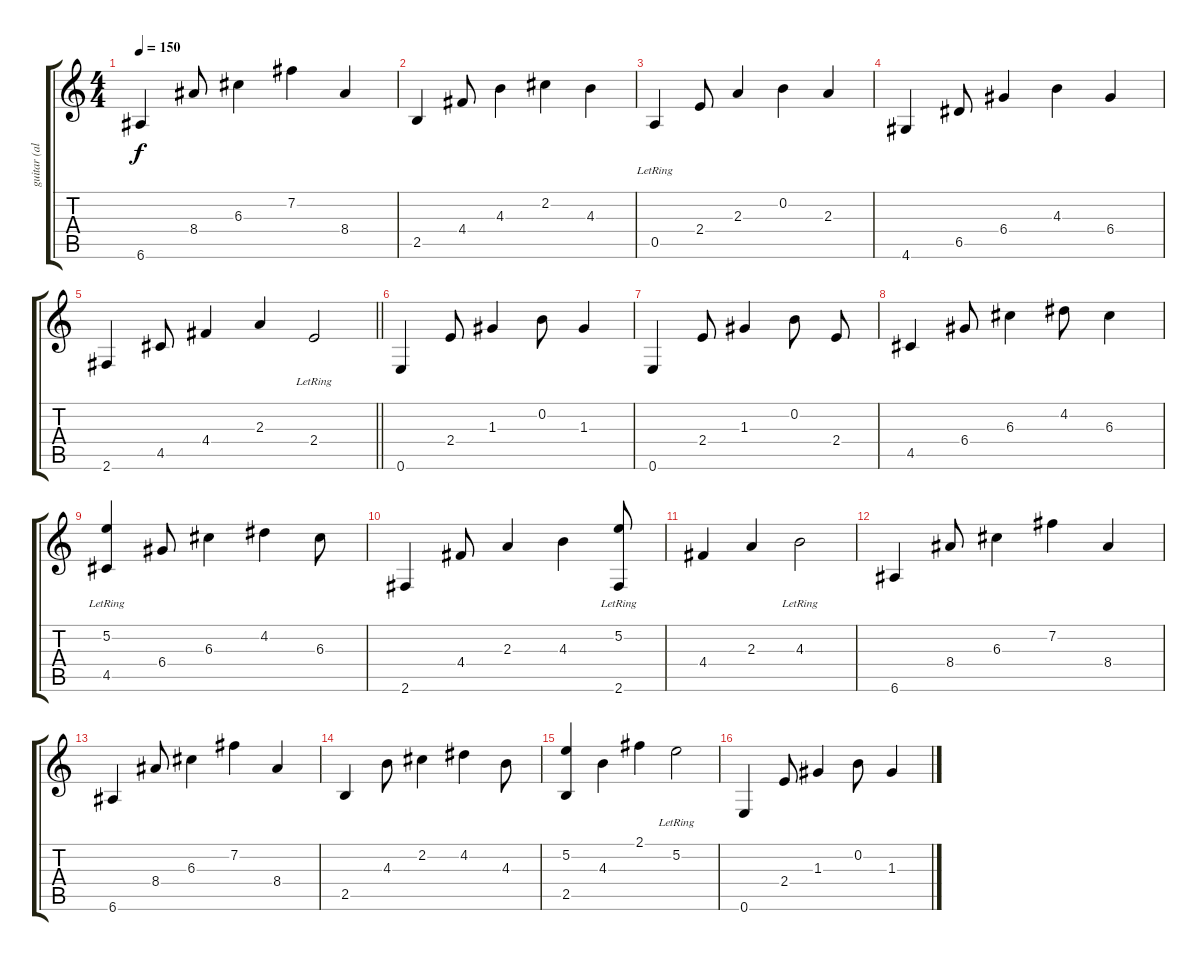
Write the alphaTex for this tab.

\track ("guitar (aldow)" "guitar (al") {instrument acousticguitarsteel}
\staff {score tabs}
\tuning (E4 B3 G3 D3 A2 E2) {hide}
\ts (4 4)
\tempo 150
\clef g2
\ks c
6.6.4{dy f} 8.4.8 6.3.4 7.2.4 8.4.4 |
2.5.4 4.4.8 4.3.4 2.2.4 4.3.4 |
0.5{lr}.4 2.4.8 2.3.4 0.2.4 2.3.4 |
4.6.4 6.5.8 6.4.4 4.3.4 6.4.4 |
\barLineRight lightlight
2.6.4 4.5.8 4.4.4 2.3.4 2.4{lr}.2 |
0.6.4 2.4.8 1.3.4 0.2.8 1.3.4 |
0.6.4 2.4.8 1.3.4 0.2.8 2.4.8 |
4.5.4 6.4.8 6.3.4 4.2.8 6.3.4 |
(5.2{lr} 4.5).4 6.4.8 6.3.4 4.2.4 6.3.8 |
2.6.4 4.4.8 2.3.4 4.3.4 (5.2{lr} 2.6).8 |
4.4.4 2.3.4 4.3{lr}.2 |
6.6.4 8.4.8 6.3.4 7.2.4 8.4.4 |
6.6.4 8.4.8 6.3.4 7.2.4 8.4.4 |
2.5.4 4.3.8 2.2.4 4.2.4 4.3.8 |
(5.2 2.5).4 4.3.4 2.1.4 5.2{lr}.2 |
0.6.4 2.4.8 1.3.4 0.2.8 1.3.4
